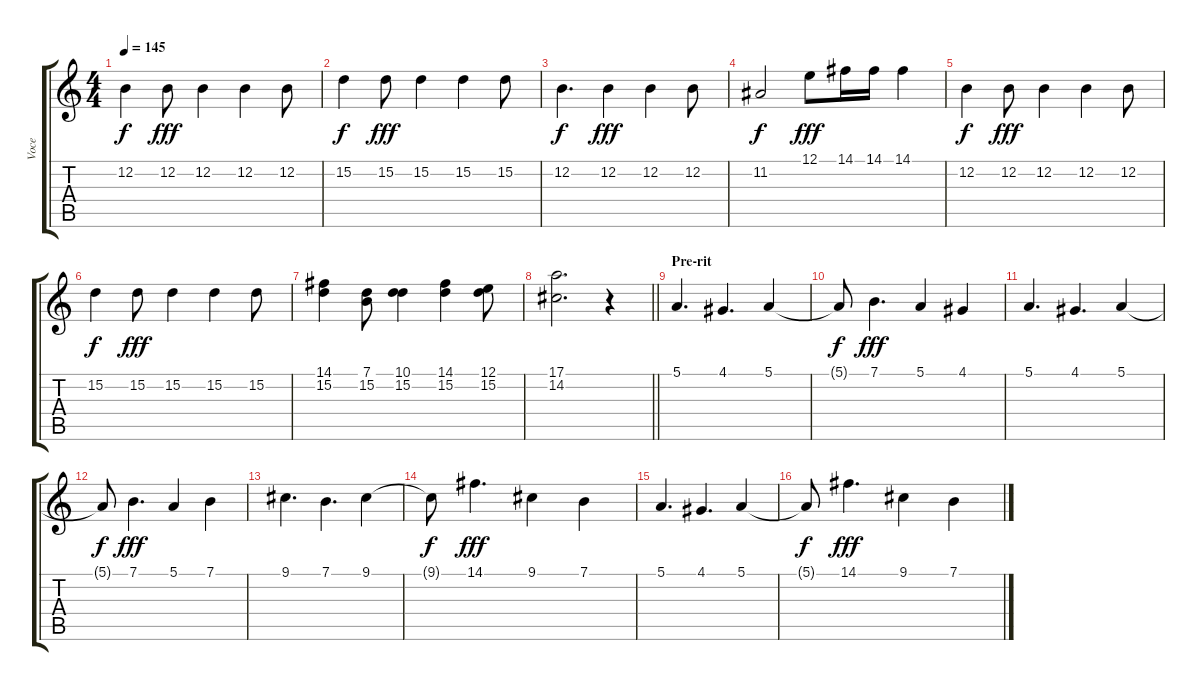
\track ("Voce" "Voce") {instrument lead6voice}
\staff {score tabs}
\tuning (E4 B3 G3 D3 A2 E2) {hide}
\ts (4 4)
\tempo 145
\clef g2
\ks c
12.2.4{dy f} 12.2.8{dy fff} 12.2.4 12.2.4 12.2.8 |
15.2.4{dy f} 15.2.8{dy fff} 15.2.4 15.2.4 15.2.8 |
12.2.4{d dy f} 12.2.4{dy fff} 12.2.4 12.2.8 |
11.2.2{dy f} 12.1.8{dy fff} 14.1.16 14.1.16 14.1.4 |
12.2.4{dy f} 12.2.8{dy fff} 12.2.4 12.2.4 12.2.8 |
15.2.4{dy f} 15.2.8{dy fff} 15.2.4 15.2.4 15.2.8 |
(14.1 15.2).4 (7.1 15.2).8 (10.1 15.2).4 (14.1 15.2).4 (12.1 15.2).8 |
\barLineRight lightlight
(17.1 14.2).2{d} r.4 |
\section ("" "Pre-rit")
5.1.4{d} 4.1.4{d} 5.1.4 |
5.1{t}.8{dy f} 7.1.4{d dy fff} 5.1.4 4.1.4 |
5.1.4{d} 4.1.4{d} 5.1.4 |
5.1{t}.8{dy f} 7.1.4{d dy fff} 5.1.4 7.1.4 |
9.1.4{d} 7.1.4{d} 9.1.4 |
9.1{t}.8{dy f} 14.1.4{d dy fff} 9.1.4 7.1.4 |
5.1.4{d} 4.1.4{d} 5.1.4 |
5.1{t}.8{dy f} 14.1.4{d dy fff} 9.1.4 7.1.4
